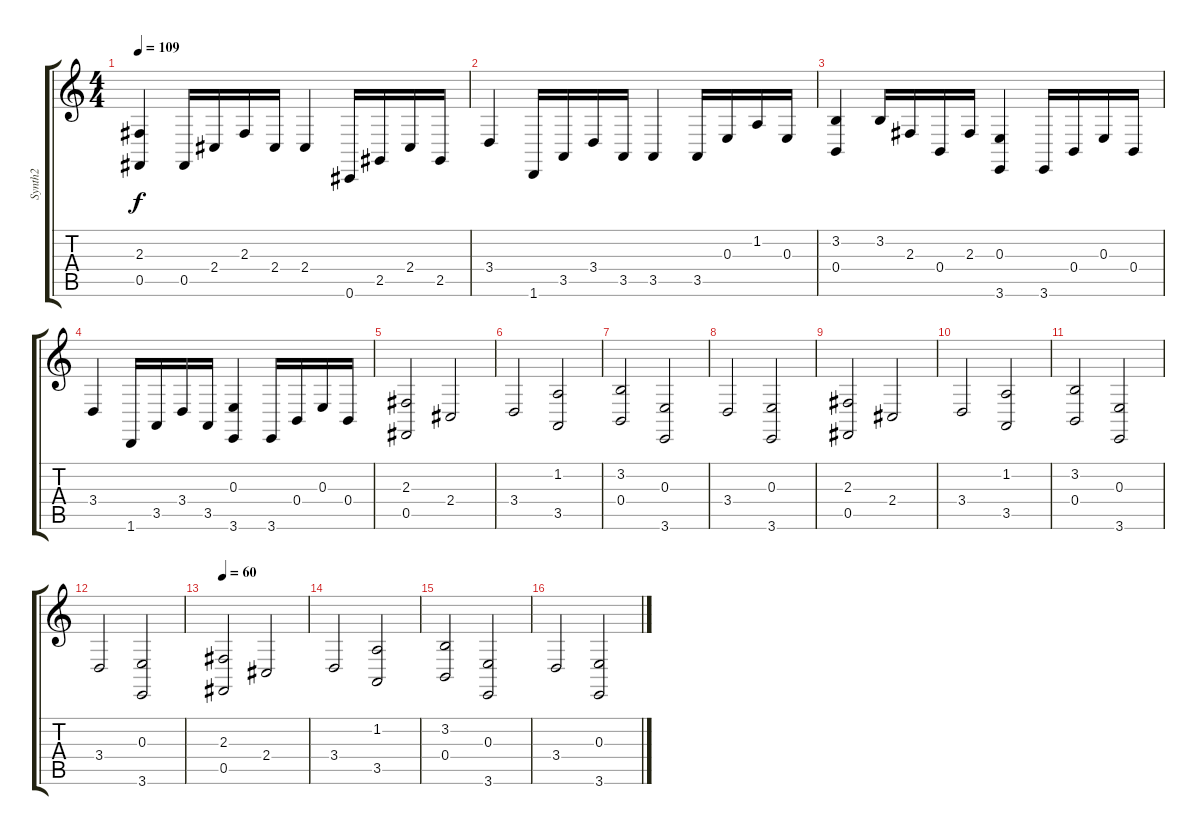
\track ("Synth2" "Synth2") {instrument stringensemble1}
\staff {score tabs}
\tuning (Db4 Ab3 E3 B2 Gb2 Db2) {hide}
\ts (4 4)
\tempo 109
\tempo 60
\tempo 109
\clef g2
\ks c
(2.3 0.5).4{dy f instrument stringensemble1} 0.5.16 2.4.16 2.3.16 2.4.16 2.4.4 0.6.16 2.5.16 2.4.16 2.5.16 |
3.4.4 1.6.16 3.5.16 3.4.16 3.5.16 3.5.4 3.5.16 0.3.16 1.2.16 0.3.16 |
(3.2 0.4).4 3.2.16 2.3.16 0.4.16 2.3.16 (0.3 3.6).4 3.6.16 0.4.16 0.3.16 0.4.16 |
3.4.4 1.6.16 3.5.16 3.4.16 3.5.16 (0.3 3.6).4 3.6.16 0.4.16 0.3.16 0.4.16 |
(2.3 0.5).2 2.4.2 |
3.4.2 (1.2 3.5).2 |
(3.2 0.4).2 (0.3 3.6).2 |
3.4.2 (0.3 3.6).2 |
(2.3 0.5).2 2.4.2 |
3.4.2 (1.2 3.5).2 |
(3.2 0.4).2 (0.3 3.6).2 |
3.4.2 (0.3 3.6).2 |
\tempo 60
(2.3 0.5).2 2.4.2 |
3.4.2 (1.2 3.5).2 |
(3.2 0.4).2 (0.3 3.6).2 |
3.4.2 (0.3 3.6).2
